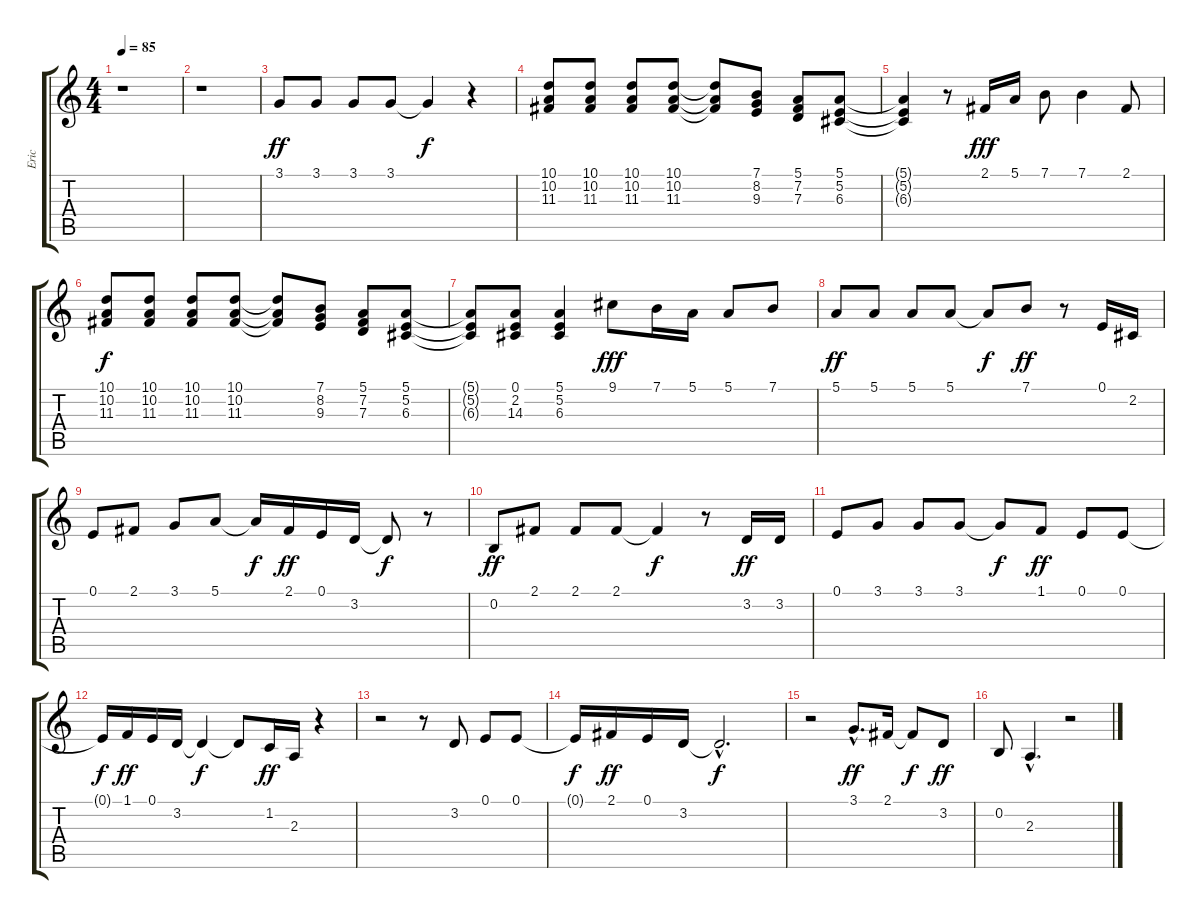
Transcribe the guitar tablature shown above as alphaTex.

\track ("Eric" "Eric") {instrument trumpet}
\staff {score tabs}
\tuning (E4 B3 G3 D3 A2 E2) {hide}
\ts (4 4)
\tempo 85
\clef g2
\ks c
r.1{dy f} |
r.1 |
3.1.8{dy ff} 3.1.8 3.1.8 3.1.8 3.1{t}.4{dy f} r.4 |
(10.1 10.2 11.3).8 (10.1 10.2 11.3).8 (10.1 10.2 11.3).8 (10.1 10.2 11.3).8 (10.1{t} 10.2{t} 11.3{t}).8 (7.1 8.2 9.3).8 (5.1 7.2 7.3).8 (5.1 5.2 6.3).8 |
(5.1{t} 5.2{t} 6.3{t}).4 r.8 2.1.16{dy fff} 5.1.16 7.1.8 7.1.4 2.1.8 |
(10.1 10.2 11.3).8{dy f} (10.1 10.2 11.3).8 (10.1 10.2 11.3).8 (10.1 10.2 11.3).8 (10.1{t} 10.2{t} 11.3{t}).8 (7.1 8.2 9.3).8 (5.1 7.2 7.3).8 (5.1 5.2 6.3).8 |
(5.1{t} 5.2{t} 6.3{t}).8 (0.1 2.2 14.3).8 (5.1 5.2 6.3).4 9.1.8{dy fff} 7.1.16 5.1.16 5.1.8 7.1.8 |
5.1.8{dy ff} 5.1.8 5.1.8 5.1.8 5.1{t}.8{dy f} 7.1.8{dy ff} r.8 0.1.16 2.2.16 |
0.1.8 2.1.8 3.1.8 5.1.8 5.1{t}.16{dy f} 2.1.16{dy ff} 0.1.16 3.2.16 3.2{t}.8{dy f} r.8 |
0.2.8{dy ff} 2.1.8 2.1.8 2.1.8 2.1{t}.4{dy f} r.8 3.2.16{dy ff} 3.2.16 |
0.1.8 3.1.8 3.1.8 3.1.8 3.1{t}.8{dy f} 1.1.8{dy ff} 0.1.8 0.1.8 |
0.1{t}.16{dy f} 1.1.16{dy ff} 0.1.16 3.2.16 3.2{t}.4{dy f} 3.2{t}.8 1.2.16{dy ff} 2.3.16 r.4 |
r.2 r.8 3.2.8 0.1.8 0.1.8 |
0.1{t}.16{dy f} 2.1.16{dy ff} 0.1.16 3.2.16 3.2{hac t}.2{d dy f} |
r.2 3.1{hac}.8{d dy ff} 2.1.16 2.1{t}.8{dy f} 3.2.8{dy ff} |
0.2.8 2.3{hac}.4{d} r.2
